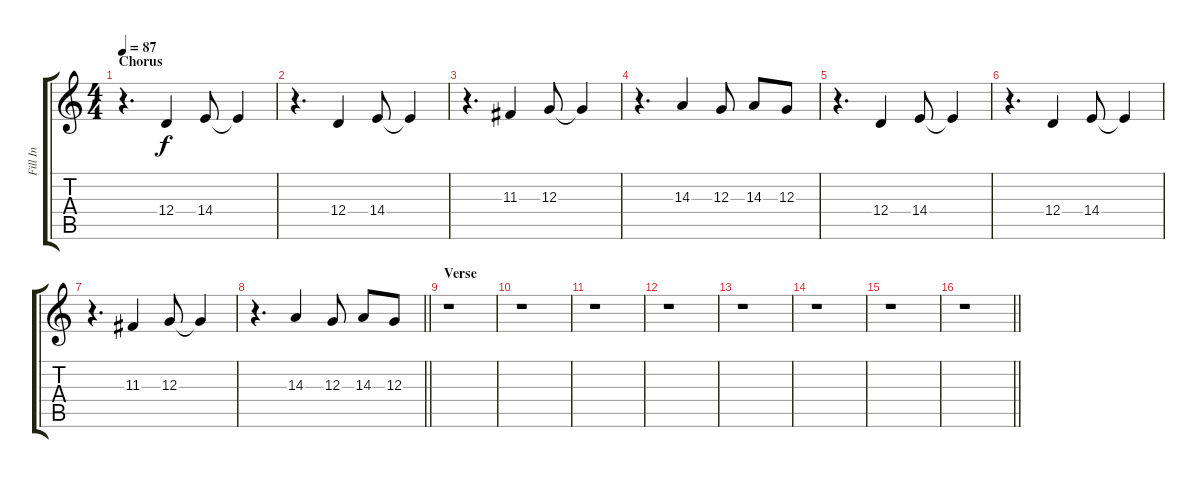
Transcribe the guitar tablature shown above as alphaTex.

\track ("Fill In" "Fill In") {instrument lead5charang}
\staff {score tabs}
\tuning (E4 B3 G3 D3 A2 E2) {hide}
\ts (4 4)
\section ("" "Chorus")
\tempo 87
\clef g2
\ks c
r.4{d dy f} 12.4.4 14.4.8 14.4{t}.4 |
r.4{d} 12.4.4 14.4.8 14.4{t}.4 |
r.4{d} 11.3.4 12.3.8 12.3{t}.4 |
r.4{d} 14.3.4 12.3.8 14.3.8 12.3.8 |
r.4{d} 12.4.4 14.4.8 14.4{t}.4 |
r.4{d} 12.4.4 14.4.8 14.4{t}.4 |
r.4{d} 11.3.4 12.3.8 12.3{t}.4 |
\barLineRight lightlight
r.4{d} 14.3.4 12.3.8 14.3.8 12.3.8 |
\section ("" "Verse")
r.1 |
r.1 |
r.1 |
r.1 |
r.1 |
r.1 |
r.1 |
\barLineRight lightlight
r.1
